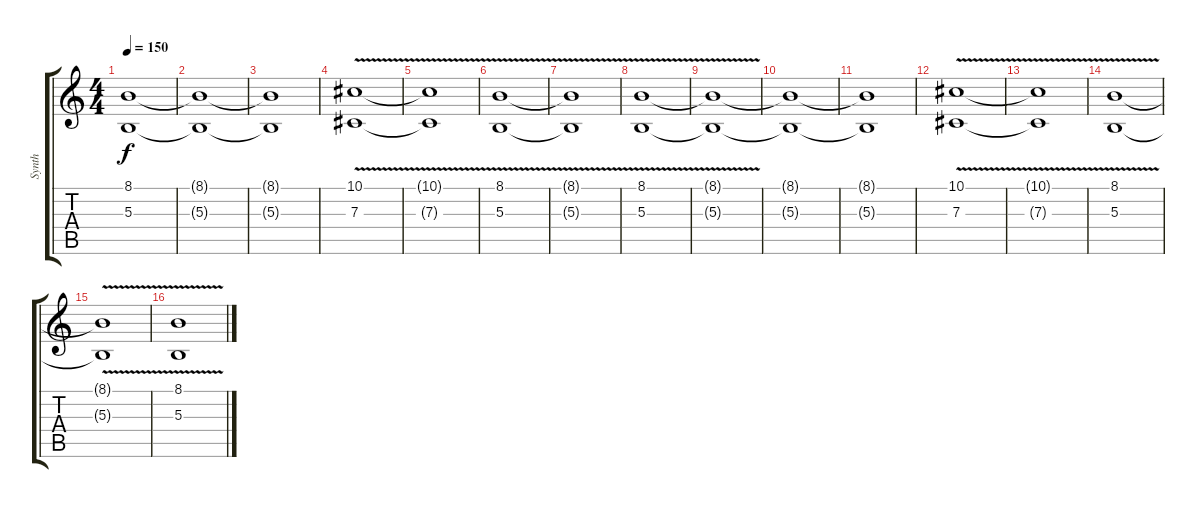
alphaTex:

\track ("Synth" "Synth") {instrument lead1square}
\staff {score tabs}
\tuning (Eb4 Bb3 Gb3 Db3 Ab2 Eb2) {hide}
\ts (4 4)
\tempo 150
\clef g2
\ks c
(8.1{t} 5.3{t}).1{dy f} |
(8.1{t} 5.3{t}).1 |
(8.1{t} 5.3{t}).1 |
(10.1{v} 7.3{v}).1 |
(10.1{t} 7.3{t}).1 |
(8.1{v} 5.3{v}).1 |
(8.1{t} 5.3{t}).1 |
(8.1{v} 5.3{v}).1 |
(8.1{t} 5.3{t}).1 |
(8.1{t} 5.3{t}).1 |
(8.1{t} 5.3{t}).1 |
(10.1{v} 7.3{v}).1 |
(10.1{t} 7.3{t}).1 |
(8.1{v} 5.3{v}).1 |
(8.1{t} 5.3{t}).1 |
(8.1{v} 5.3{v}).1
